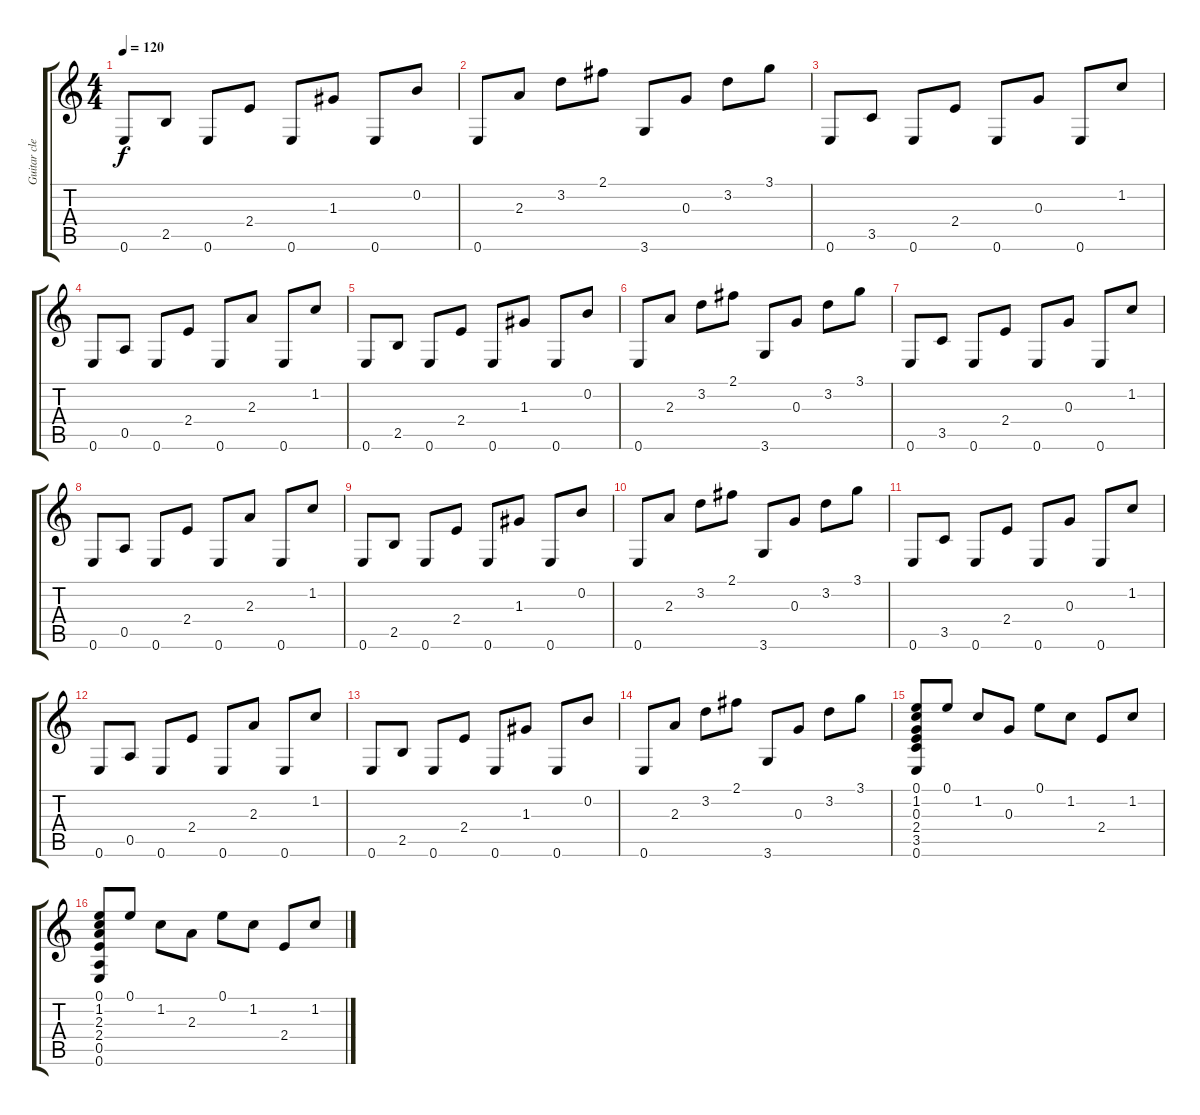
\track ("Guitar clean" "Guitar cle") {instrument electricguitarclean}
\staff {score tabs}
\tuning (E4 B3 G3 D3 A2 E2) {hide}
\ts (4 4)
\tempo 120
\clef g2
\ks c
0.6.8{dy f} 2.5.8 0.6.8 2.4.8 0.6.8 1.3.8 0.6.8 0.2.8 |
0.6.8 2.3.8 3.2.8 2.1.8 3.6.8 0.3.8 3.2.8 3.1.8 |
0.6.8 3.5.8 0.6.8 2.4.8 0.6.8 0.3.8 0.6.8 1.2.8 |
0.6.8 0.5.8 0.6.8 2.4.8 0.6.8 2.3.8 0.6.8 1.2.8 |
0.6.8 2.5.8 0.6.8 2.4.8 0.6.8 1.3.8 0.6.8 0.2.8 |
0.6.8 2.3.8 3.2.8 2.1.8 3.6.8 0.3.8 3.2.8 3.1.8 |
0.6.8 3.5.8 0.6.8 2.4.8 0.6.8 0.3.8 0.6.8 1.2.8 |
0.6.8 0.5.8 0.6.8 2.4.8 0.6.8 2.3.8 0.6.8 1.2.8 |
0.6.8 2.5.8 0.6.8 2.4.8 0.6.8 1.3.8 0.6.8 0.2.8 |
0.6.8 2.3.8 3.2.8 2.1.8 3.6.8 0.3.8 3.2.8 3.1.8 |
0.6.8 3.5.8 0.6.8 2.4.8 0.6.8 0.3.8 0.6.8 1.2.8 |
0.6.8 0.5.8 0.6.8 2.4.8 0.6.8 2.3.8 0.6.8 1.2.8 |
0.6.8 2.5.8 0.6.8 2.4.8 0.6.8 1.3.8 0.6.8 0.2.8 |
0.6.8 2.3.8 3.2.8 2.1.8 3.6.8 0.3.8 3.2.8 3.1.8 |
(0.1 1.2 0.3 2.4 3.5 0.6).8 0.1.8 1.2.8 0.3.8 0.1.8 1.2.8 2.4.8 1.2.8 |
(0.1 1.2 2.3 2.4 0.5 0.6).8 0.1.8 1.2.8 2.3.8 0.1.8 1.2.8 2.4.8 1.2.8
